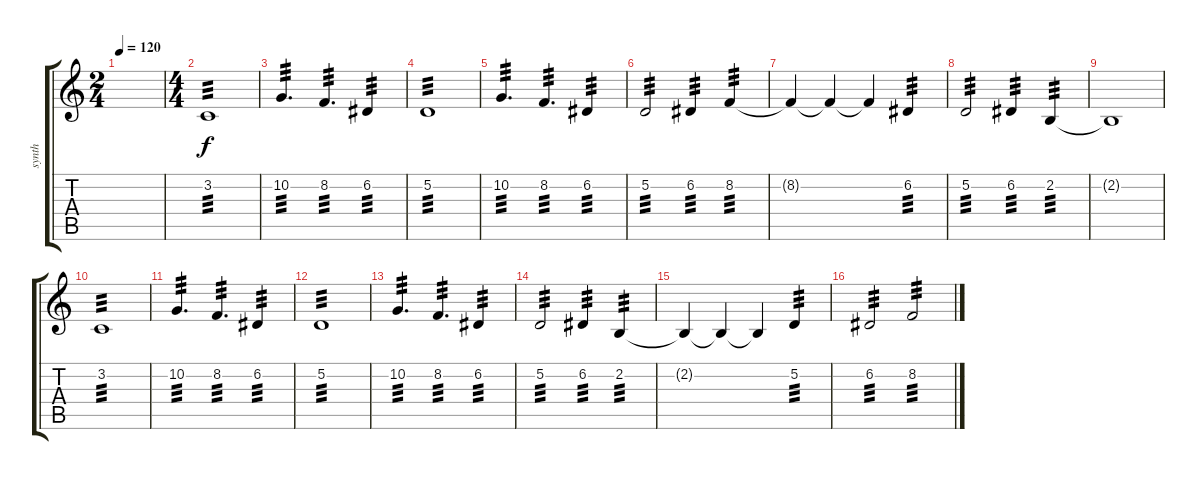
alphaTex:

\track ("synth" "synth") {instrument lead6voice}
\staff {score tabs}
\tuning (D4 A3 F3 C3 G2 C2) {hide}
\ts (2 4)
\tempo 120
\clef g2
\ks c
|
\ts (4 4)
3.2.1{tp 3} |
10.2.4{d tp 3} 8.2.4{d tp 3} 6.2.4{tp 3} |
5.2.1{tp 3} |
10.2.4{d tp 3} 8.2.4{d tp 3} 6.2.4{tp 3} |
5.2.2{tp 3} 6.2.4{tp 3} 8.2.4{tp 3} |
8.2{t}.4 8.2{t}.4 8.2{t}.4 6.2.4{tp 3} |
5.2.2{tp 3} 6.2.4{tp 3} 2.2.4{tp 3} |
2.2{t}.1 |
3.2.1{tp 3} |
10.2.4{d tp 3} 8.2.4{d tp 3} 6.2.4{tp 3} |
5.2.1{tp 3} |
10.2.4{d tp 3} 8.2.4{d tp 3} 6.2.4{tp 3} |
5.2.2{tp 3} 6.2.4{tp 3} 2.2.4{tp 3} |
2.2{t}.4 2.2{t}.4 2.2{t}.4 5.2.4{tp 3} |
6.2.2{tp 3} 8.2.2{tp 3}
